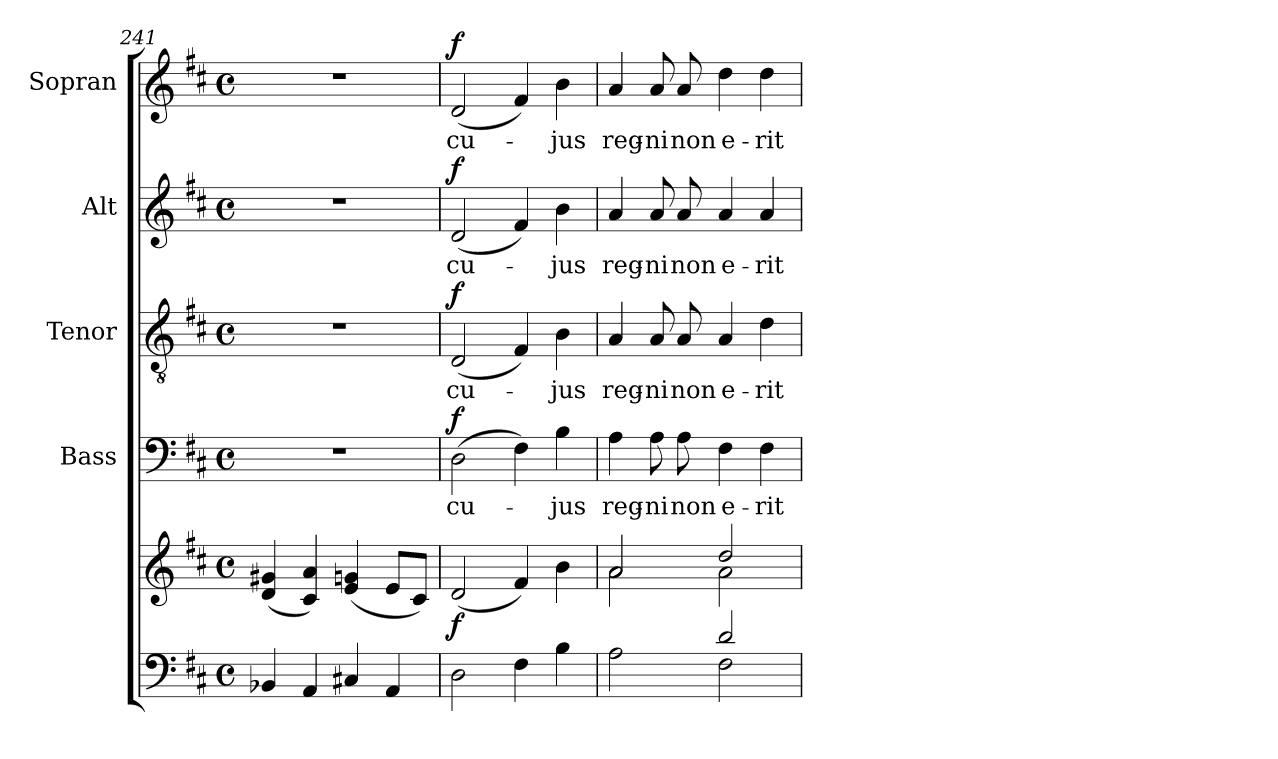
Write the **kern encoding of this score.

**kern	**kern	**dynam	**kern	**text	**dynam	**kern	**text	**dynam	**kern	**text	**dynam	**kern	**text	**dynam
*part5	*part5	*part5	*part4	*part4	*part4	*part3	*part3	*part3	*part2	*part2	*part2	*part1	*part1	*part1
*staff6	*staff5	*staff5/6	*staff4	*staff4	*staff4	*staff3	*staff3	*staff3	*staff2	*staff2	*staff2	*staff1	*staff1	*staff1
*	*	*	*I"Bass	*	*	*I"Tenor	*	*	*I"Alt	*	*	*I"Sopran	*	*
*	*	*	*I'B.	*	*	*I'T.	*	*	*I'A.	*	*	*I'S.	*	*
*clefF4	*clefG2	*	*clefF4	*	*	*clefGv2	*	*	*clefG2	*	*	*clefG2	*	*
*k[f#c#]	*k[f#c#]	*	*k[f#c#]	*	*	*k[f#c#]	*	*	*k[f#c#]	*	*	*k[f#c#]	*	*
*D:	*D:	*	*D:	*	*	*D:	*	*	*D:	*	*	*D:	*	*
*M4/4	*M4/4	*	*M4/4	*	*	*M4/4	*	*	*M4/4	*	*	*M4/4	*	*
*met(c)	*met(c)	*	*met(c)	*	*	*met(c)	*	*	*met(c)	*	*	*met(c)	*	*
=241	=241	=241	=241	=241	=241	=241	=241	=241	=241	=241	=241	=241	=241	=241
4BB-X/	(<4d/ 4g#X/	.	1r	.	.	1r	.	.	1r	.	.	1r	.	.
4AA/	4c#/ 4a/)	.	.	.	.	.	.	.	.	.	.	.	.	.
4C#X/	(<4e/ 4gn/	.	.	.	.	.	.	.	.	.	.	.	.	.
4AA/	8e/L	.	.	.	.	.	.	.	.	.	.	.	.	.
.	8c#/J)	.	.	.	.	.	.	.	.	.	.	.	.	.
=242	=242	=242	=242	=242	=242	=242	=242	=242	=242	=242	=242	=242	=242	=242
!	!	!LO:DY:b	!	!LO:LY:b	!LO:DY:a	!	!LO:LY:b	!LO:DY:a	!	!LO:LY:b	!LO:DY:a	!	!LO:LY:b	!LO:DY:a
2D\	(<2d/	f	(>2D\	cu-	f	(<2D/	cu-	f	(<2d/	cu-	f	(<2d/	cu-	f
4F#\	4f#/)	.	4F#\)	.	.	4F#/)	.	.	4f#/)	.	.	4f#/)	.	.
!	!	!	!	!LO:LY:b	!	!	!LO:LY:b	!	!	!LO:LY:b	!	!	!LO:LY:b	!
4B\	4b\	.	4B\	-jus	.	4B\	-jus	.	4b\	-jus	.	4b\	-jus	.
=243	=243	=243	=243	=243	=243	=243	=243	=243	=243	=243	=243	=243	=243	=243
*^	*^	*	*	*	*	*	*	*	*	*	*	*	*	*
!	!	!	!	!	!	!LO:LY:b	!	!	!LO:LY:b	!	!	!LO:LY:b	!	!	!LO:LY:b	!
2ryy	2A\	2a/	2a\	.	4A\	reg-	.	4A/	reg-	.	4a/	reg-	.	4a/	reg-	.
!	!	!	!	!	!	!LO:LY:b	!	!	!LO:LY:b	!	!	!LO:LY:b	!	!	!LO:LY:b	!
.	.	.	.	.	8A\	-ni	.	8A/	-ni	.	8a/	-ni	.	8a/	-ni	.
!	!	!	!	!	!	!LO:LY:b	!	!	!LO:LY:b	!	!	!LO:LY:b	!	!	!LO:LY:b	!
.	.	.	.	.	8A\	non	.	8A/	non	.	8a/	non	.	8a/	non	.
!	!	!	!	!	!	!LO:LY:b	!	!	!LO:LY:b	!	!	!LO:LY:b	!	!	!LO:LY:b	!
2d/	2F#\	2dd/	2a\	.	4F#\	e-	.	4A/	e-	.	4a/	e-	.	4dd\	e-	.
!	!	!	!	!	!	!LO:LY:b	!	!	!LO:LY:b	!	!	!LO:LY:b	!	!	!LO:LY:b	!
.	.	.	.	.	4F#\	-rit	.	4d\	-rit	.	4a/	-rit	.	4dd\	-rit	.
*v	*v	*	*	*	*	*	*	*	*	*	*	*	*	*	*	*
*	*v	*v	*	*	*	*	*	*	*	*	*	*	*	*	*
=	=	=	=	=	=	=	=	=	=	=	=	=	=	=
*-	*-	*-	*-	*-	*-	*-	*-	*-	*-	*-	*-	*-	*-	*-
